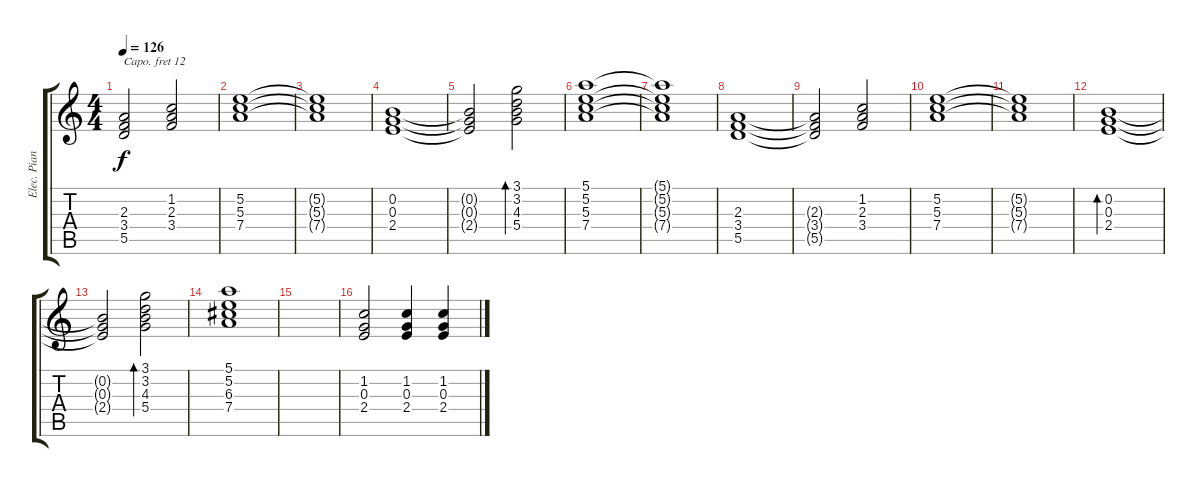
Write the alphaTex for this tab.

\track ("Elec. Piano (Right Hand)" "Elec. Pian") {instrument electricgrandpiano}
\staff {score tabs}
\capo 12
\tuning (E4 B3 G3 D3 A2 E2) {hide}
\ts (4 4)
\tempo 126
\clef g2
\ks c
(2.3{t} 3.4{t} 5.5{t}).2{dy f} (1.2 2.3 3.4).2 |
(5.2 5.3 7.4).1 |
(5.2{t} 5.3{t} 7.4{t}).1 |
(0.2 0.3 2.4).1 |
(0.2{t} 0.3{t} 2.4{t}).2 (3.1 3.2 4.3 5.4).2{bd 240} |
(5.1 5.2 5.3 7.4).1 |
(5.1{t} 5.2{t} 5.3{t} 7.4{t}).1 |
(2.3 3.4 5.5).1 |
(2.3{t} 3.4{t} 5.5{t}).2 (1.2 2.3 3.4).2 |
(5.2 5.3 7.4).1 |
(5.2{t} 5.3{t} 7.4{t}).1 |
(0.2 0.3 2.4).1{bd 240} |
(0.2{t} 0.3{t} 2.4{t}).2 (3.1 3.2 4.3 5.4).2{bd 240} |
(5.1 5.2 6.3 7.4).1 |
|
(1.2 0.3 2.4).2 (1.2 0.3 2.4).4 (1.2 0.3 2.4).4
